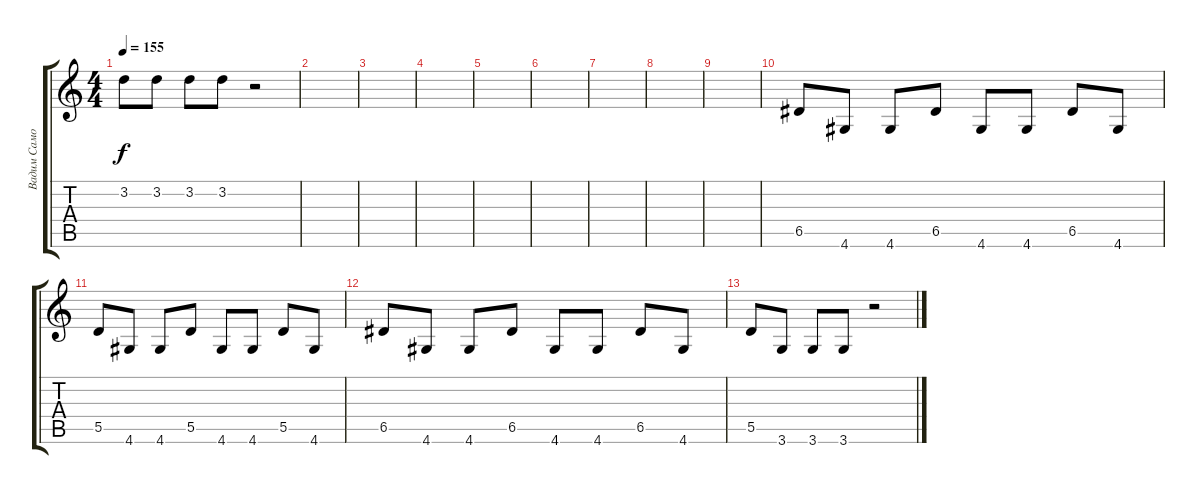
\track ("Вадим Самойлов (Fender Stratocaster)" "Вадим Само") {instrument overdrivenguitar}
\staff {score tabs}
\tuning (E4 B3 G3 D3 A2 E2) {hide}
\ts (4 4)
\tempo 155
\clef g2
\ks c
3.2.8{dy f} 3.2.8 3.2.8 3.2.8 r.2 |
|
|
|
|
|
|
|
|
6.5.8 4.6.8 4.6.8 6.5.8 4.6.8 4.6.8 6.5.8 4.6.8 |
5.5.8 4.6.8 4.6.8 5.5.8 4.6.8 4.6.8 5.5.8 4.6.8 |
6.5.8 4.6.8 4.6.8 6.5.8 4.6.8 4.6.8 6.5.8 4.6.8 |
5.5.8 3.6.8 3.6.8 3.6.8 r.2
